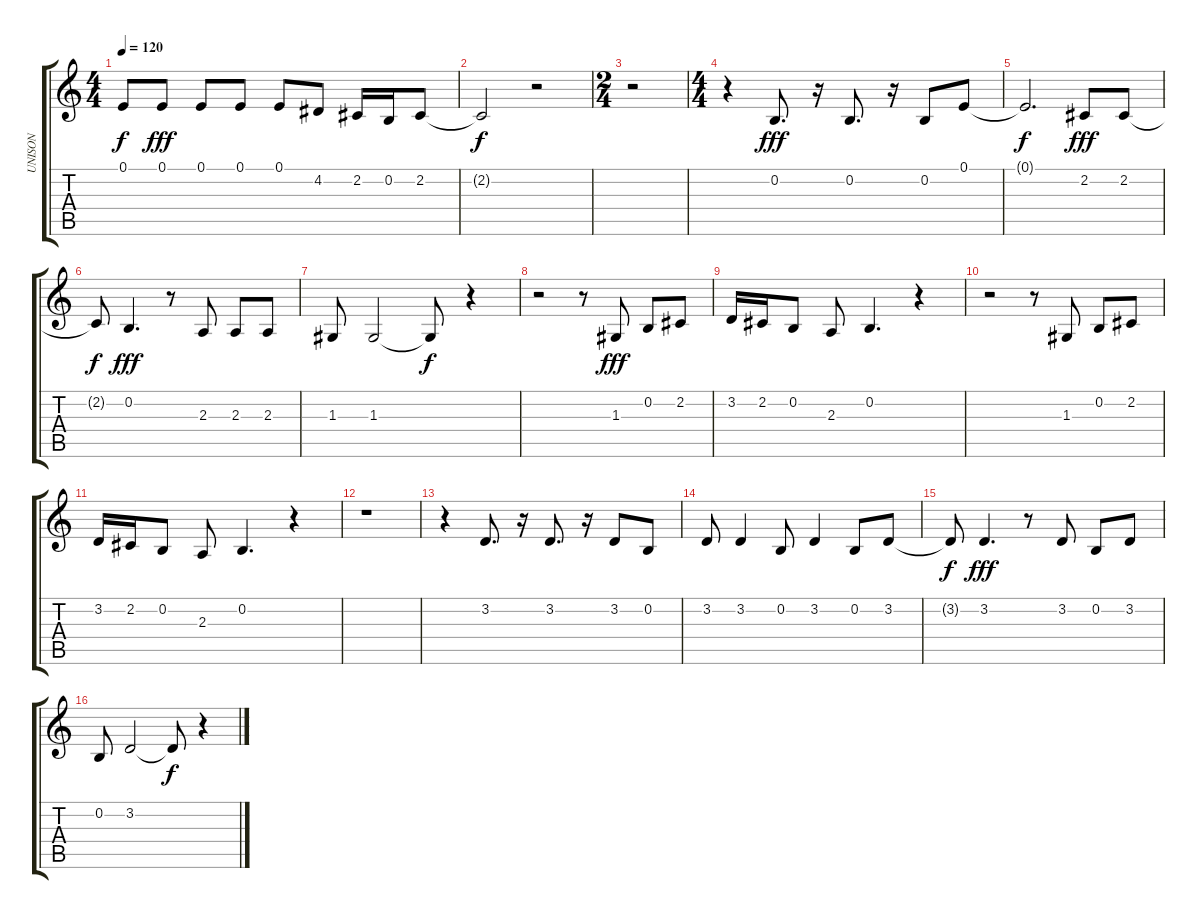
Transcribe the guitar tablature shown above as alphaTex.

\track ("UNISON     (GS) " "UNISON    ") {instrument acousticgrandpiano}
\staff {score tabs}
\tuning (E4 B3 G3 D3 A2 E2) {hide}
\ts (4 4)
\tempo 120
\clef g2
\ks c
0.1{t}.8{dy f} 0.1.8{dy fff} 0.1.8 0.1.8 0.1.8 4.2.8 2.2.16 0.2.16 2.2.8 |
2.2{t}.2{dy f} r.2 |
\ts (2 4)
r.2 |
\ts (4 4)
r.4 0.2.8{d dy fff} r.16 0.2.8{d} r.16 0.2.8 0.1.8 |
0.1{t}.2{d dy f} 2.2.8{dy fff} 2.2.8 |
2.2{t}.8{dy f} 0.2.4{d dy fff} r.8 2.3.8 2.3.8 2.3.8 |
1.3.8 1.3.2 1.3{t}.8{dy f} r.4 |
r.2 r.8 1.3.8{dy fff} 0.2.8 2.2.8 |
3.2.16 2.2.16 0.2.8 2.3.8 0.2.4{d} r.4 |
r.2 r.8 1.3.8 0.2.8 2.2.8 |
3.2.16 2.2.16 0.2.8 2.3.8 0.2.4{d} r.4 |
r.1 |
r.4 3.2.8{d} r.16 3.2.8{d} r.16 3.2.8 0.2.8 |
3.2.8 3.2.4 0.2.8 3.2.4 0.2.8 3.2.8 |
3.2{t}.8{dy f} 3.2.4{d dy fff} r.8 3.2.8 0.2.8 3.2.8 |
0.2.8 3.2.2 3.2{t}.8{dy f} r.4
